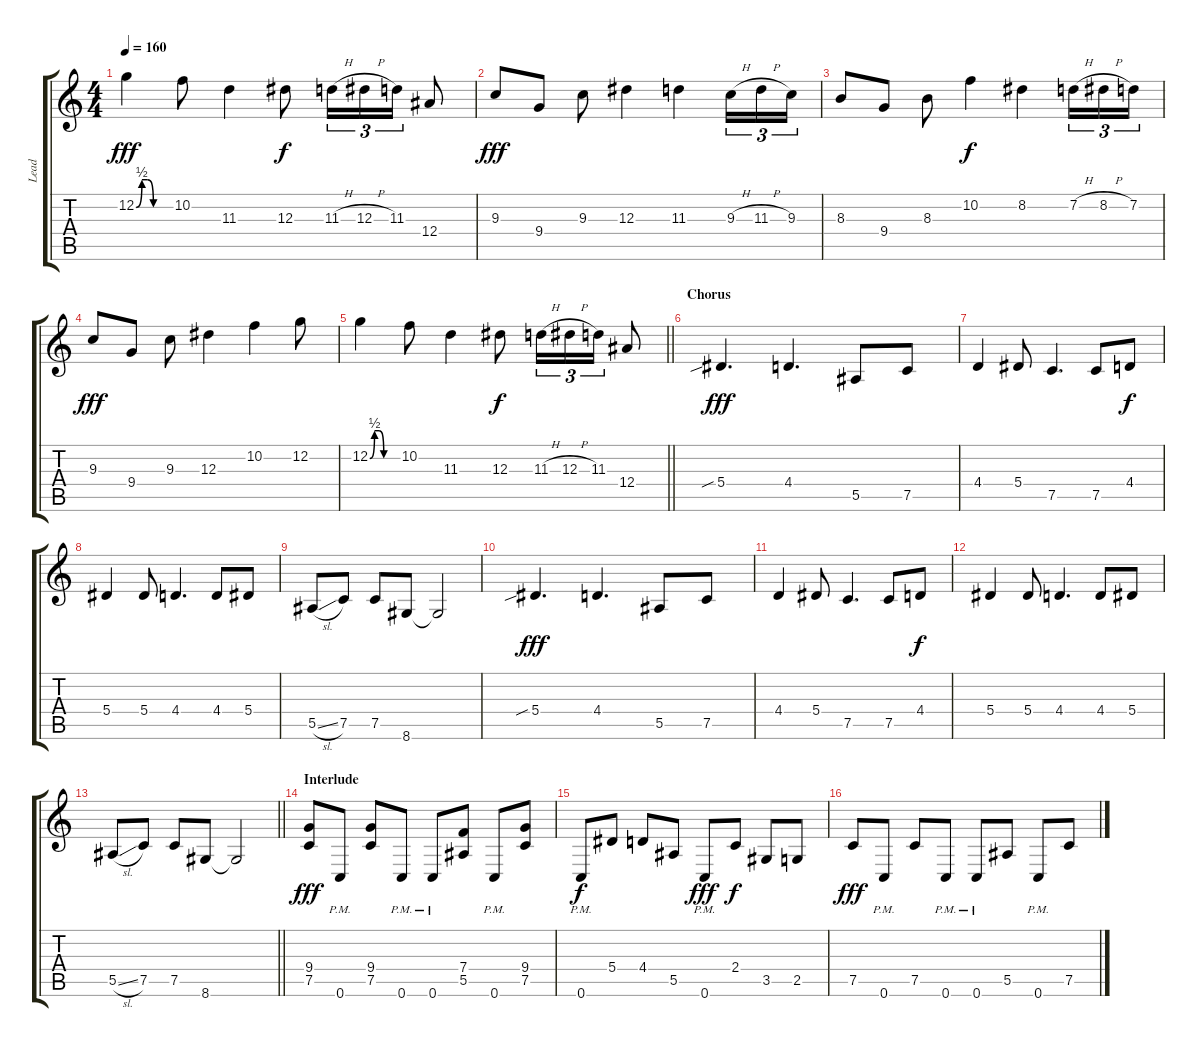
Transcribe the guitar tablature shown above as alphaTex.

\track ("Lead" "Lead") {instrument distortionguitar}
\staff {score tabs}
\tuning (C4 G3 Eb3 Bb2 F2 C2) {hide}
\ts (4 4)
\tempo 160
\clef g2
\ks c
12.2{be (custom 0 0 10 2 20 2 30 0 60 0)}.4{dy fff} 10.2.8 11.3.4 12.3.8{dy f} 11.3{h}.16{tu (3 2)} 12.3{h}.16{tu (3 2)} 11.3.16{tu (3 2)} 12.4.8 |
9.3.8{dy fff} 9.4.8 9.3.8 12.3.4 11.3.4 9.3{h}.16{tu (3 2)} 11.3{h}.16{tu (3 2)} 9.3.16{tu (3 2)} |
8.3.8 9.4.8 8.3.8 10.2.4{dy f} 8.2.4 7.2{h}.16{tu (3 2)} 8.2{h}.16{tu (3 2)} 7.2.16{tu (3 2)} |
9.3.8{dy fff} 9.4.8 9.3.8 12.3.4 10.2.4 12.2.8 |
\barLineRight lightlight
12.2{be (custom 0 0 10 2 20 2 30 0 60 0)}.4 10.2.8 11.3.4 12.3.8{dy f} 11.3{h}.16{tu (3 2)} 12.3{h}.16{tu (3 2)} 11.3.16{tu (3 2)} 12.4.8 |
\section ("" "Chorus")
5.4{sib}.4{d dy fff} 4.4.4{d} 5.5.8 7.5.8 |
4.4.4 5.4.8 7.5.4{d} 7.5.8 4.4.8{dy f} |
5.4.4 5.4.8 4.4.4{d} 4.4.8 5.4.8 |
5.5{sl}.8 7.5.8 7.5.8 8.6.8 8.6{t}.2 |
5.4{sib}.4{d dy fff} 4.4.4{d} 5.5.8 7.5.8 |
4.4.4 5.4.8 7.5.4{d} 7.5.8 4.4.8{dy f} |
5.4.4 5.4.8 4.4.4{d} 4.4.8 5.4.8 |
\barLineRight lightlight
5.5{sl}.8 7.5.8 7.5.8 8.6.8 8.6{t}.2 |
\section ("" "Interlude")
(9.4 7.5).8{dy fff} 0.6{pm}.8 (9.4 7.5).8 0.6{pm}.8 0.6{pm}.8 (7.4 5.5).8 0.6{pm}.8 (9.4 7.5).8 |
0.6{pm}.8{dy f} 5.4.8 4.4.8 5.5.8 0.6{pm}.8{dy fff} 2.4.8{dy f} 3.5.8 2.5.8 |
7.5.8{dy fff} 0.6{pm}.8 7.5.8 0.6{pm}.8 0.6{pm}.8 5.5.8 0.6{pm}.8 7.5.8
